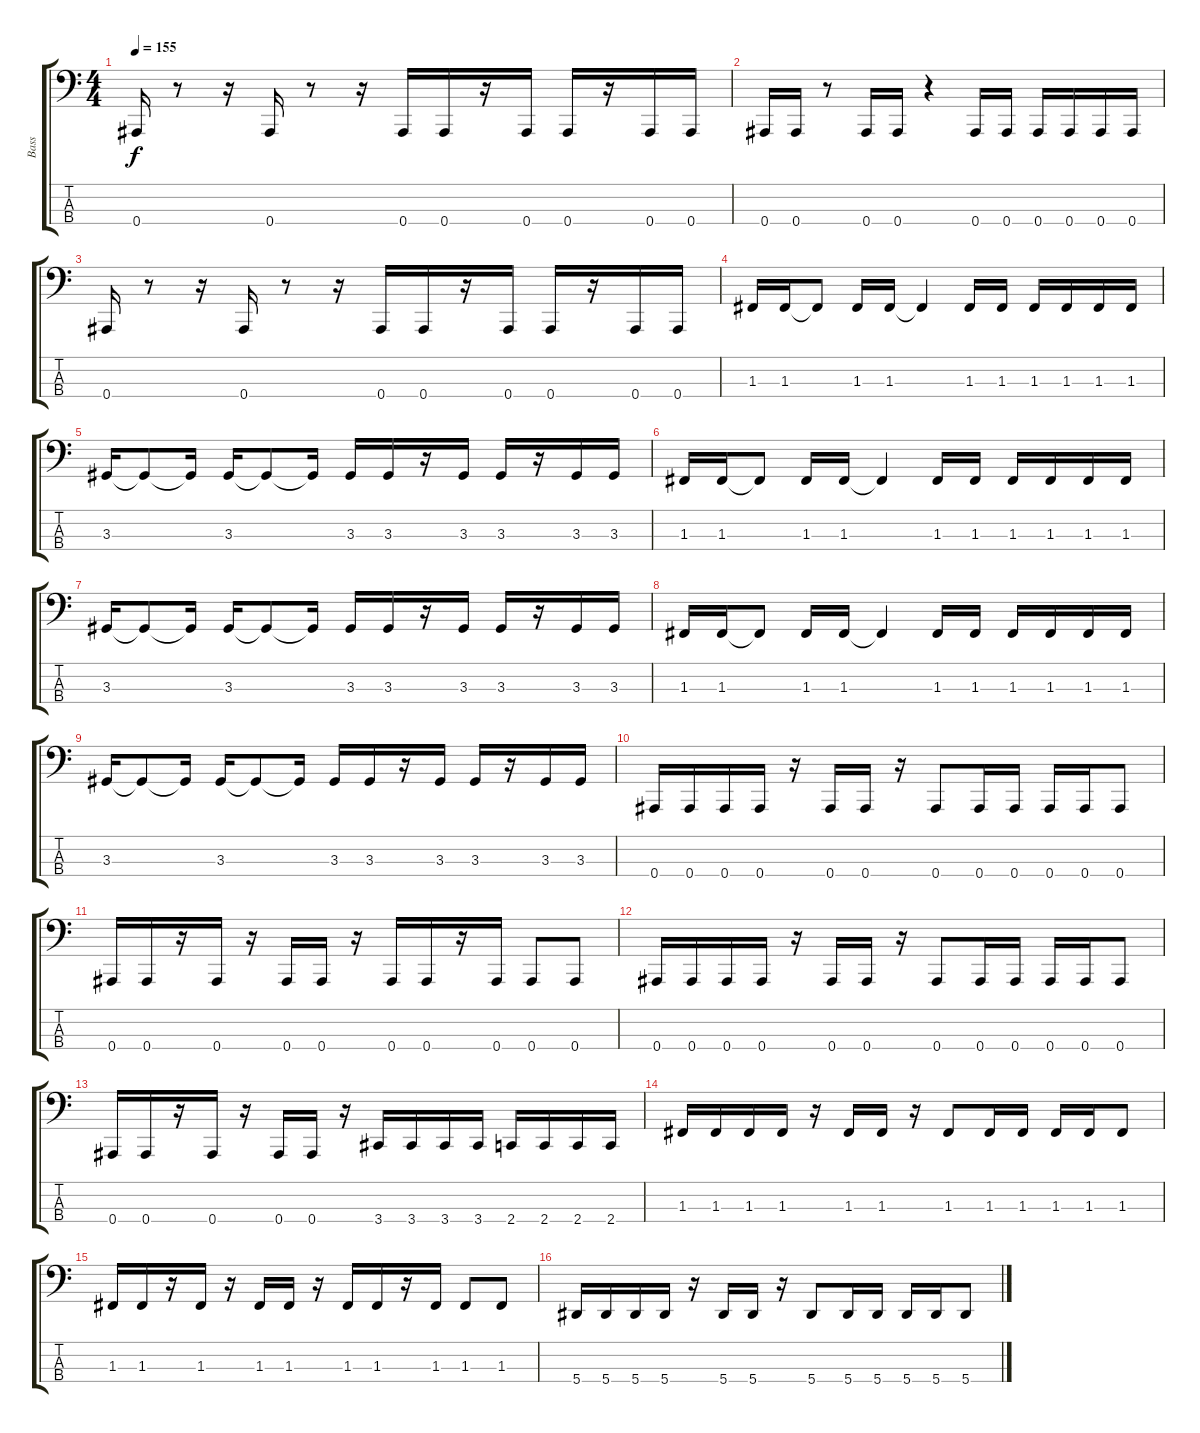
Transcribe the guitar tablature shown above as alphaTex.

\track ("Bass" "Bass") {instrument electricbasspick}
\staff {score tabs}
\tuning (Eb2 Bb1 F1 Bb0) {hide}
\ts (4 4)
\tempo 155
\clef f4
\ks c
0.4.16{dy f} r.8 r.16 0.4.16 r.8 r.16 0.4.16 0.4.16 r.16 0.4.16 0.4.16 r.16 0.4.16 0.4.16 |
0.4.16 0.4.16 r.8 0.4.16 0.4.16 r.4 0.4.16 0.4.16 0.4.16 0.4.16 0.4.16 0.4.16 |
0.4.16 r.8 r.16 0.4.16 r.8 r.16 0.4.16 0.4.16 r.16 0.4.16 0.4.16 r.16 0.4.16 0.4.16 |
1.3.16 1.3.16 1.3{t}.8 1.3.16 1.3.16 1.3{t}.4 1.3.16 1.3.16 1.3.16 1.3.16 1.3.16 1.3.16 |
3.3.16 3.3{t}.8 3.3{t}.16 3.3.16 3.3{t}.8 3.3{t}.16 3.3.16 3.3.16 r.16 3.3.16 3.3.16 r.16 3.3.16 3.3.16 |
1.3.16 1.3.16 1.3{t}.8 1.3.16 1.3.16 1.3{t}.4 1.3.16 1.3.16 1.3.16 1.3.16 1.3.16 1.3.16 |
3.3.16 3.3{t}.8 3.3{t}.16 3.3.16 3.3{t}.8 3.3{t}.16 3.3.16 3.3.16 r.16 3.3.16 3.3.16 r.16 3.3.16 3.3.16 |
1.3.16 1.3.16 1.3{t}.8 1.3.16 1.3.16 1.3{t}.4 1.3.16 1.3.16 1.3.16 1.3.16 1.3.16 1.3.16 |
3.3.16 3.3{t}.8 3.3{t}.16 3.3.16 3.3{t}.8 3.3{t}.16 3.3.16 3.3.16 r.16 3.3.16 3.3.16 r.16 3.3.16 3.3.16 |
0.4.16 0.4.16 0.4.16 0.4.16 r.16 0.4.16 0.4.16 r.16 0.4.8 0.4.16 0.4.16 0.4.16 0.4.16 0.4.8 |
0.4.16 0.4.16 r.16 0.4.16 r.16 0.4.16 0.4.16 r.16 0.4.16 0.4.16 r.16 0.4.16 0.4.8 0.4.8 |
0.4.16 0.4.16 0.4.16 0.4.16 r.16 0.4.16 0.4.16 r.16 0.4.8 0.4.16 0.4.16 0.4.16 0.4.16 0.4.8 |
0.4.16 0.4.16 r.16 0.4.16 r.16 0.4.16 0.4.16 r.16 3.4.16 3.4.16 3.4.16 3.4.16 2.4.16 2.4.16 2.4.16 2.4.16 |
1.3.16 1.3.16 1.3.16 1.3.16 r.16 1.3.16 1.3.16 r.16 1.3.8 1.3.16 1.3.16 1.3.16 1.3.16 1.3.8 |
1.3.16 1.3.16 r.16 1.3.16 r.16 1.3.16 1.3.16 r.16 1.3.16 1.3.16 r.16 1.3.16 1.3.8 1.3.8 |
5.4.16 5.4.16 5.4.16 5.4.16 r.16 5.4.16 5.4.16 r.16 5.4.8 5.4.16 5.4.16 5.4.16 5.4.16 5.4.8
